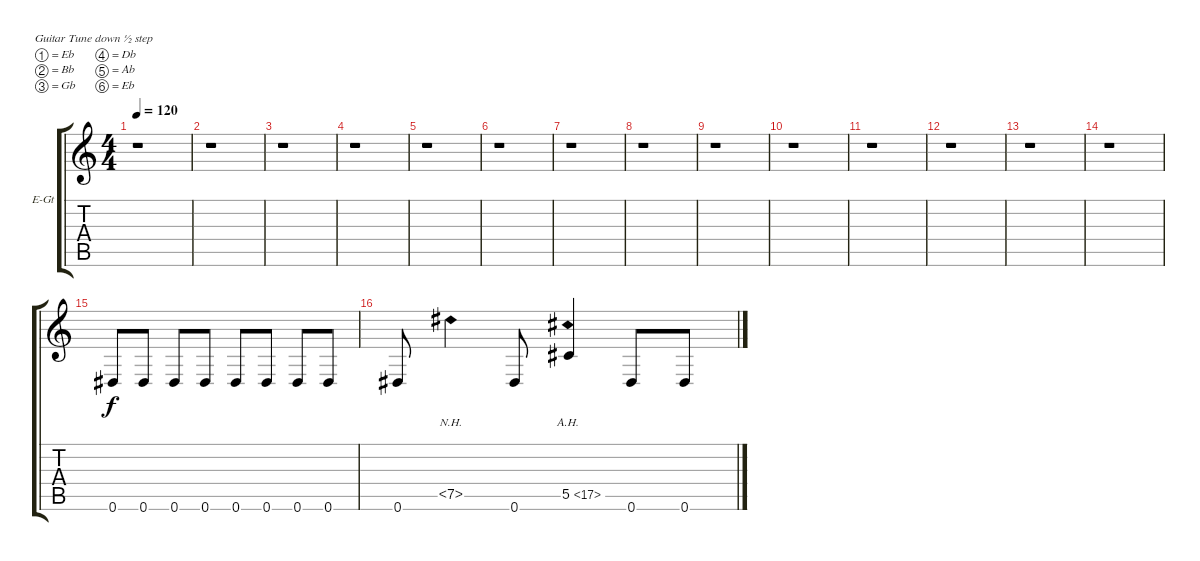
\bracketExtendMode groupsimilarinstruments
\firstSystemTrackNameOrientation horizontal
\otherSystemsTrackNameOrientation horizontal
\track ("Guitar" "E-Gt") {instrument distortionguitar}
\staff {score tabs}
\tuning (Eb4 Bb3 Gb3 Db3 Ab2 Eb2)
\ts (4 4)
\tempo 120
\clef g2
\ks c
r.1{dy f} |
r.1 |
r.1 |
r.1 |
r.1 |
r.1 |
r.1 |
r.1 |
r.1 |
r.1 |
r.1 |
r.1 |
r.1 |
r.1 |
0.6.8 0.6.8 0.6.8 0.6.8 0.6.8 0.6.8 0.6.8 0.6.8 |
0.6.8 7.5{nh}.4 0.6.8 5.5{ah 12}.4 0.6.8 0.6.8
